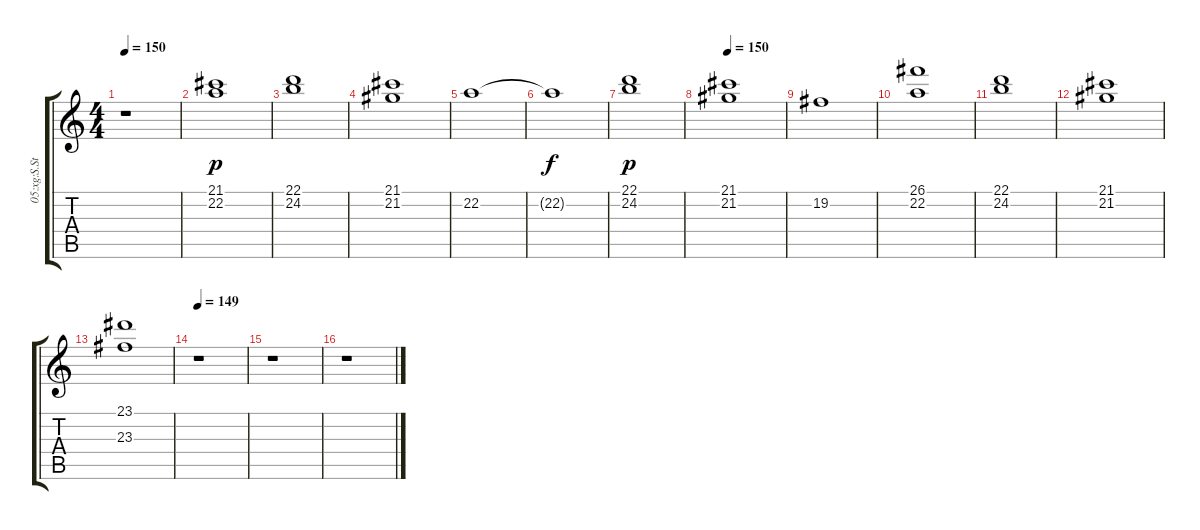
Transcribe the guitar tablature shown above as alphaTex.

\track ("05:xg:S.Strings" "05:xg:S.St") {instrument stringensemble1}
\staff {score tabs}
\tuning (E4 B3 G3 D3 A2 E2) {hide}
\ts (4 4)
\tempo 150
\clef g2
\ks c
r.1{dy f} |
(21.1 22.2).1{dy p} |
(22.1 24.2).1 |
(21.1 21.2).1 |
22.2.1 |
22.2{t}.1{dy f} |
(22.1 24.2).1{dy p} |
\tempo 150
(21.1 21.2).1 |
19.2.1 |
(26.1 22.2).1 |
(22.1 24.2).1 |
(21.1 21.2).1 |
(23.1 23.3).1 |
\tempo 149
r.1 |
r.1 |
r.1
